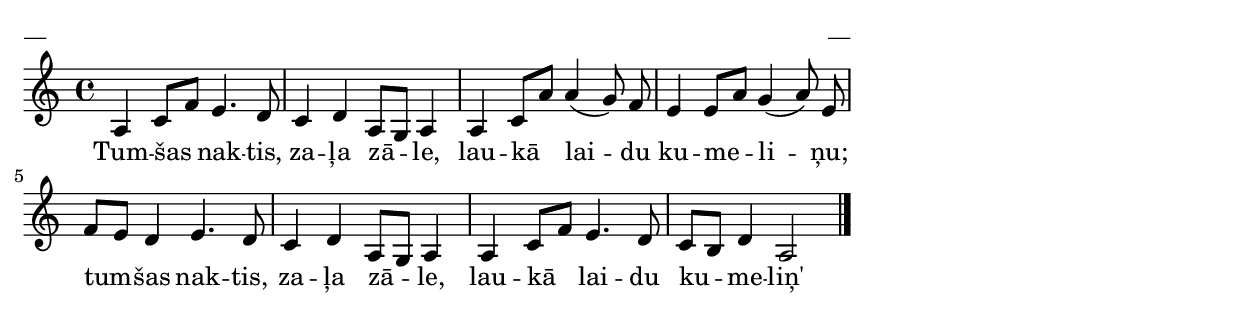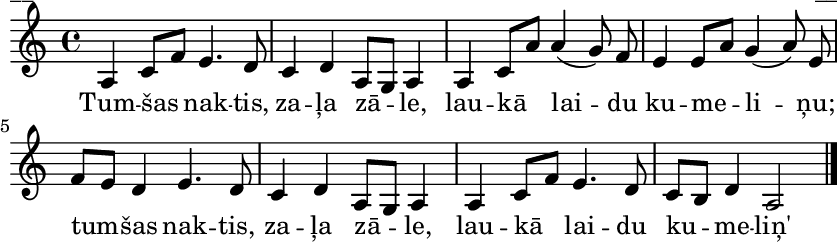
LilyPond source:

\version "2.13.18"
#(ly:set-option 'crop #t)

%\header {
%    title = "Tumšas naktis, zaļa zāle",AA lapas, 
%}
\paper {
line-width = 14\cm
left-margin = 0.4\cm
between-system-padding = 0.1\cm
between-system-space = 0.1\cm
}
\layout {
indent = #0
ragged-last = ##f
}

voiceA = \relative c' {
\clef "treble"
\key a \minor
\time 4/4
a4 c8[ f] e4. d8 |
c4 d a8[ g] a4 |
a4 c8[ a'] a4( g8) f |
e4 e8[ a] g4( a8) e |
f8[ e] d4 e4. d8 |
c4d a8[ g] a4 |
a4 c8[ f] e4. d8 |
c8[ b] d4 a2 |
\bar "|."
} 

lyricA = \lyricmode {
Tum -- šas nak -- tis, za -- ļa zā -- le, lau -- kā lai -- du ku -- me -- li -- ņu; 
tum -- šas nak -- tis, za -- ļa zā -- le, lau -- kā lai -- du ku -- me -- liņ'
} 

fullScore = <<
\new Staff {
<<
\new Voice = "voiceA" { \oneVoice \autoBeamOff \voiceA }
\new Lyrics \lyricsto "voiceA" \lyricA
>>
}
>>

\score {
\fullScore
\header { piece = "__" opus = "__" }
}
\markup { \with-color #(x11-color 'white) \sans \smaller "__" }
\score {
\unfoldRepeats
\fullScore
\midi {
\context { \Staff \remove "Staff_performer" }
\context { \Voice \consists "Staff_performer" }
}
}


